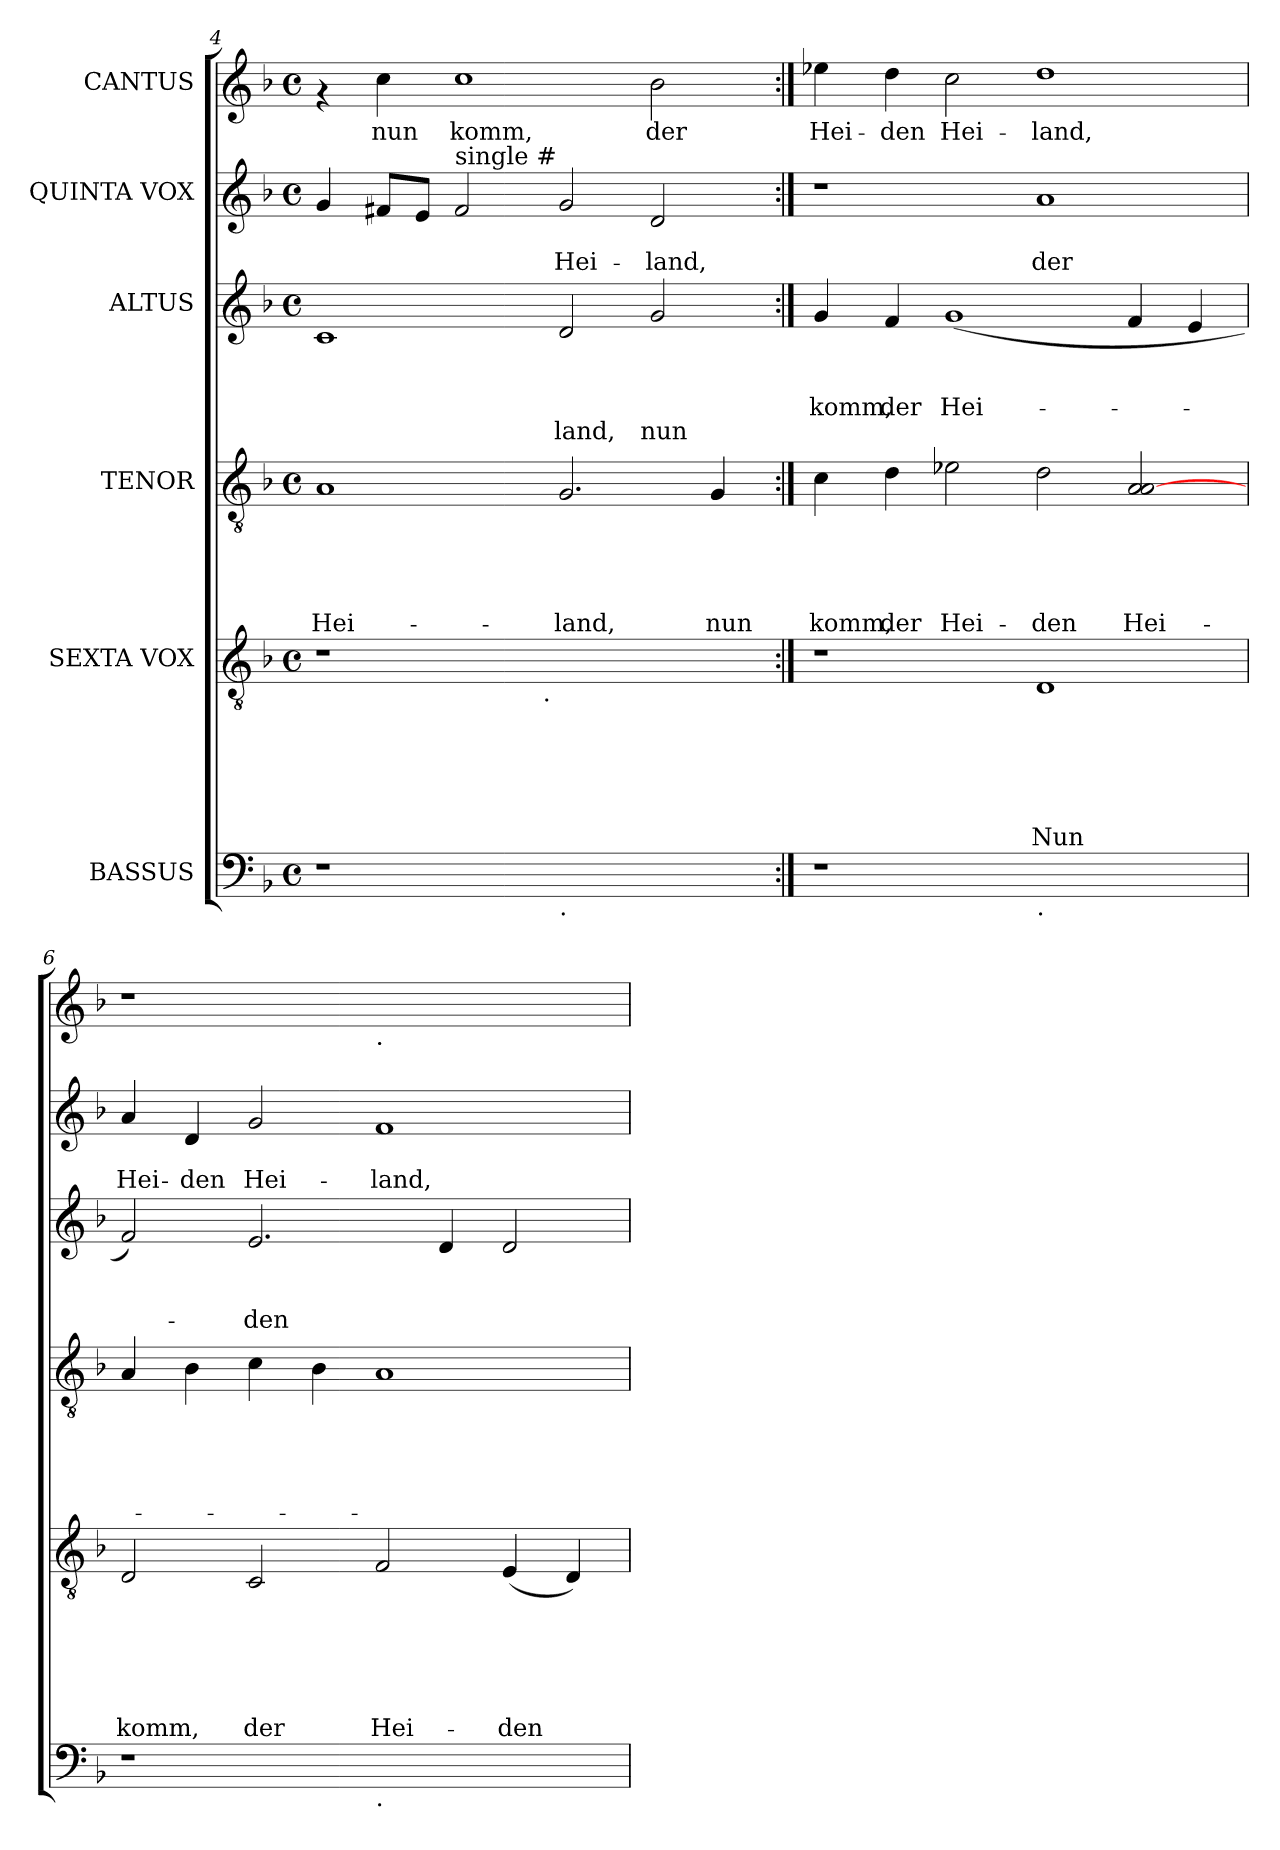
**kern	**kern	**text	**text	**text	**text	**text	**text	**kern	**text	**text	**text	**text	**text	**kern	**text	**text	**text	**text	**kern	**text	**text	**kern	**text
*part6	*part5	*part5	*part5	*part5	*part5	*part5	*part5	*part4	*part4	*part4	*part4	*part4	*part4	*part3	*part3	*part3	*part3	*part3	*part2	*part2	*part2	*part1	*part1
*staff6	*staff5	*staff5	*staff5	*staff5	*staff5	*staff5	*staff5	*staff4	*staff4	*staff4	*staff4	*staff4	*staff4	*staff3	*staff3	*staff3	*staff3	*staff3	*staff2	*staff2	*staff2	*staff1	*staff1
*I"BASSUS	*I"SEXTA VOX	*	*	*	*	*	*	*I"TENOR	*	*	*	*	*	*I"ALTUS	*	*	*	*	*I"QUINTA VOX	*	*	*I"CANTUS	*
*clefF4	*clefGv2	*	*	*	*	*	*	*clefGv2	*	*	*	*	*	*clefG2	*	*	*	*	*clefG2	*	*	*clefG2	*
*k[b-]	*k[b-]	*	*	*	*	*	*	*k[b-]	*	*	*	*	*	*k[b-]	*	*	*	*	*k[b-]	*	*	*k[b-]	*
*F:	*F:	*	*	*	*	*	*	*F:	*	*	*	*	*	*F:	*	*	*	*	*F:	*	*	*F:	*
*M4/4	*M4/4	*	*	*	*	*	*	*M4/4	*	*	*	*	*	*M4/4	*	*	*	*	*M4/4	*	*	*M4/4	*
*met(c)	*met(c)	*	*	*	*	*	*	*met(c)	*	*	*	*	*	*met(c)	*	*	*	*	*met(c)	*	*	*met(c)	*
=4	=4	=4	=4	=4	=4	=4	=4	=4	=4	=4	=4	=4	=4	=4	=4	=4	=4	=4	=4	=4	=4	=4	=4
!	!	!	!	!	!	!	!	!	!	!	!	!	!LO:LY:b	!	!	!	!	!	!	!	!	!	!
*	*^	*	*	*	*	*	*	*	*	*	*	*	*	*	*	*	*	*	*	*	*	*	*
1r	1r	2ryy	.	.	.	.	.	.	1A	.	.	.	.	Hei-	1c	.	.	.	.	4g/	.	.	4rf	.
!	!	!	!	!	!	!	!	!	!	!	!	!	!	!	!	!	!	!	!	!	!	!	!	!LO:LY:b
.	.	.	.	.	.	.	.	.	.	.	.	.	.	.	.	.	.	.	.	8f#X/L	.	.	4cc\	nun
.	.	.	.	.	.	.	.	.	.	.	.	.	.	.	.	.	.	.	.	8e/J	.	.	.	.
!	!	!	!	!	!	!	!	!	!	!	!	!	!	!	!	!	!	!	!	!LO:TX:a:t=single #	!	!	!	!
!	!	!	!	!	!	!	!	!	!	!	!	!	!	!	!	!	!	!	!	!	!	!	!	!LO:LY:b
.	.	4...ryy	.	.	.	.	.	.	.	.	.	.	.	.	.	.	.	.	.	2f#/	.	.	1cc	komm,
!	!	!LO:TX:b:t=.	!	!	!	!	!	!	!	!	!	!	!	!	!	!	!	!	!	!	!	!	!	!
.	.	1ryy	.	.	.	.	.	.	.	.	.	.	.	.	.	.	.	.	.	.	.	.	.	.
!LO:TX:b:t=.	!	!	!	!	!	!	!	!	!	!	!	!	!	!	!	!	!	!	!	!	!	!	!	!
!	!	!	!	!	!	!	!	!	!	!	!	!	!	!LO:LY:b	!	!	!	!	!LO:LY:b:rj	!	!	!LO:LY:b	!	!
1ryy	1ryy	.	.	.	.	.	.	.	2.G/	.	.	.	.	-land,	2d/	.	.	.	-land,	2g/	.	Hei-	.	.
!	!	!	!	!	!	!	!	!	!	!	!	!	!	!	!	!	!	!	!LO:LY:b:rj	!	!	!LO:LY:b	!	!LO:LY:b
.	.	.	.	.	.	.	.	.	.	.	.	.	.	.	2g/	.	.	.	nun	2d/	.	-land,	2b-\	der
!	!	!	!	!	!	!	!	!	!	!	!	!	!	!LO:LY:b	!	!	!	!	!	!	!	!	!	!
.	.	.	.	.	.	.	.	.	4G/	.	.	.	.	nun	.	.	.	.	.	.	.	.	.	.
.	.	32ryy	.	.	.	.	.	.	.	.	.	.	.	.	.	.	.	.	.	.	.	.	.	.
!!LO:PB:g=z
=5:|!	=5:|!	=5:|!	=5:|!	=5:|!	=5:|!	=5:|!	=5:|!	=5:|!	=5:|!	=5:|!	=5:|!	=5:|!	=5:|!	=5:|!	=5:|!	=5:|!	=5:|!	=5:|!	=5:|!	=5:|!	=5:|!	=5:|!	=5:|!	=5:|!
!	!	!	!	!	!	!	!	!	!	!	!	!	!	!LO:LY:b	!	!	!	!LO:LY:b:rj	!	!	!	!	!	!LO:LY:b
*	*v	*v	*	*	*	*	*	*	*	*	*	*	*	*	*	*	*	*	*	*	*	*	*	*
1r	1r	.	.	.	.	.	.	4c\	.	.	.	.	komm,	4g/	.	.	-komm,	.	1r	.	.	4ee-X\	Hei-
!	!	!	!	!	!	!	!	!	!	!	!	!	!LO:LY:b	!	!	!	!LO:LY:b:rj	!	!	!	!	!	!LO:LY:b
.	.	.	.	.	.	.	.	4d\	.	.	.	.	der	4f/	.	.	der	.	.	.	.	4dd\	-den
!	!	!	!	!	!	!	!	!	!	!	!	!	!LO:LY:b	!	!	!	!LO:LY:b:rj	!	!	!	!	!	!LO:LY:b
.	.	.	.	.	.	.	.	2e-X\	.	.	.	.	Hei-	(<1g	.	.	Hei-	.	.	.	.	2cc\	Hei-
!LO:TX:b:t=.	!	!	!	!	!	!	!	!	!	!	!	!	!	!	!	!	!	!	!	!	!	!	!
!	!	!	!	!	!	!	!LO:LY:b	!	!	!	!	!	!LO:LY:b	!	!	!	!	!	!	!	!LO:LY:b	!	!LO:LY:b
1ryy	1D	.	.	.	.	.	Nun	2d\	.	.	.	.	-den	.	.	.	.	.	1a	.	der	1dd	-land,
!	!	!	!	!	!	!	!	!	!	!	!	!	!LO:LY:b	!	!	!	!	!	!	!	!	!	!
.	.	.	.	.	.	.	.	2A/ [<2A/	.	.	.	.	Hei-	4f/	.	.	.	.	.	.	.	.	.
.	.	.	.	.	.	.	.	.	.	.	.	.	.	4e/	.	.	.	.	.	.	.	.	.
=6	=6	=6	=6	=6	=6	=6	=6	=6	=6	=6	=6	=6	=6	=6	=6	=6	=6	=6	=6	=6	=6	=6	=6
!	!	!	!	!	!	!	!LO:LY:b	!	!	!	!	!	!	!	!	!	!	!	!	!	!LO:LY:b	!	!
1r	2D/	.	.	.	.	.	komm,	4A/	.	.	.	.	.	2f/)	.	.	.	.	4a/	.	Hei-	1r	.
!	!	!	!	!	!	!	!	!	!	!	!	!	!	!	!	!	!	!	!	!	!LO:LY:b	!	!
.	.	.	.	.	.	.	.	4B-\	.	.	.	.	.	.	.	.	.	.	4d/	.	-den	.	.
!	!	!	!	!	!	!	!LO:LY:b	!	!	!	!	!	!	!	!	!	!LO:LY:b:rj	!	!	!	!LO:LY:b	!	!
.	2C/	.	.	.	.	.	der	4c\	.	.	.	.	.	2.e/	.	.	-den	.	2g/	.	Hei-	.	.
.	.	.	.	.	.	.	.	4B-\	.	.	.	.	.	.	.	.	.	.	.	.	.	.	.
!	!	!	!	!	!	!	!	!	!	!	!	!	!	!	!	!	!	!	!	!	!	!LO:TX:b:t=.	!
!LO:TX:b:t=.	!	!	!	!	!	!	!	!	!	!	!	!	!	!	!	!	!	!	!	!	!	!	!
!	!	!	!	!	!	!	!LO:LY:b	!	!	!	!	!	!	!	!	!	!	!	!	!	!LO:LY:b	!	!
1ryy	2F/	.	.	.	.	.	Hei-	1A	.	.	.	.	.	.	.	.	.	.	1f	.	-land,	1ryy	.
.	.	.	.	.	.	.	.	.	.	.	.	.	.	4d/	.	.	.	.	.	.	.	.	.
!	!	!	!	!	!	!	!LO:LY:b	!	!	!	!	!	!	!	!	!	!	!	!	!	!	!	!
.	(<4E/	.	.	.	.	.	-den	.	.	.	.	.	.	2d/	.	.	.	.	.	.	.	.	.
.	4D/)	.	.	.	.	.	.	.	.	.	.	.	.	.	.	.	.	.	.	.	.	.	.
=	=	=	=	=	=	=	=	=	=	=	=	=	=	=	=	=	=	=	=	=	=	=	=
*-	*-	*-	*-	*-	*-	*-	*-	*-	*-	*-	*-	*-	*-	*-	*-	*-	*-	*-	*-	*-	*-	*-	*-
